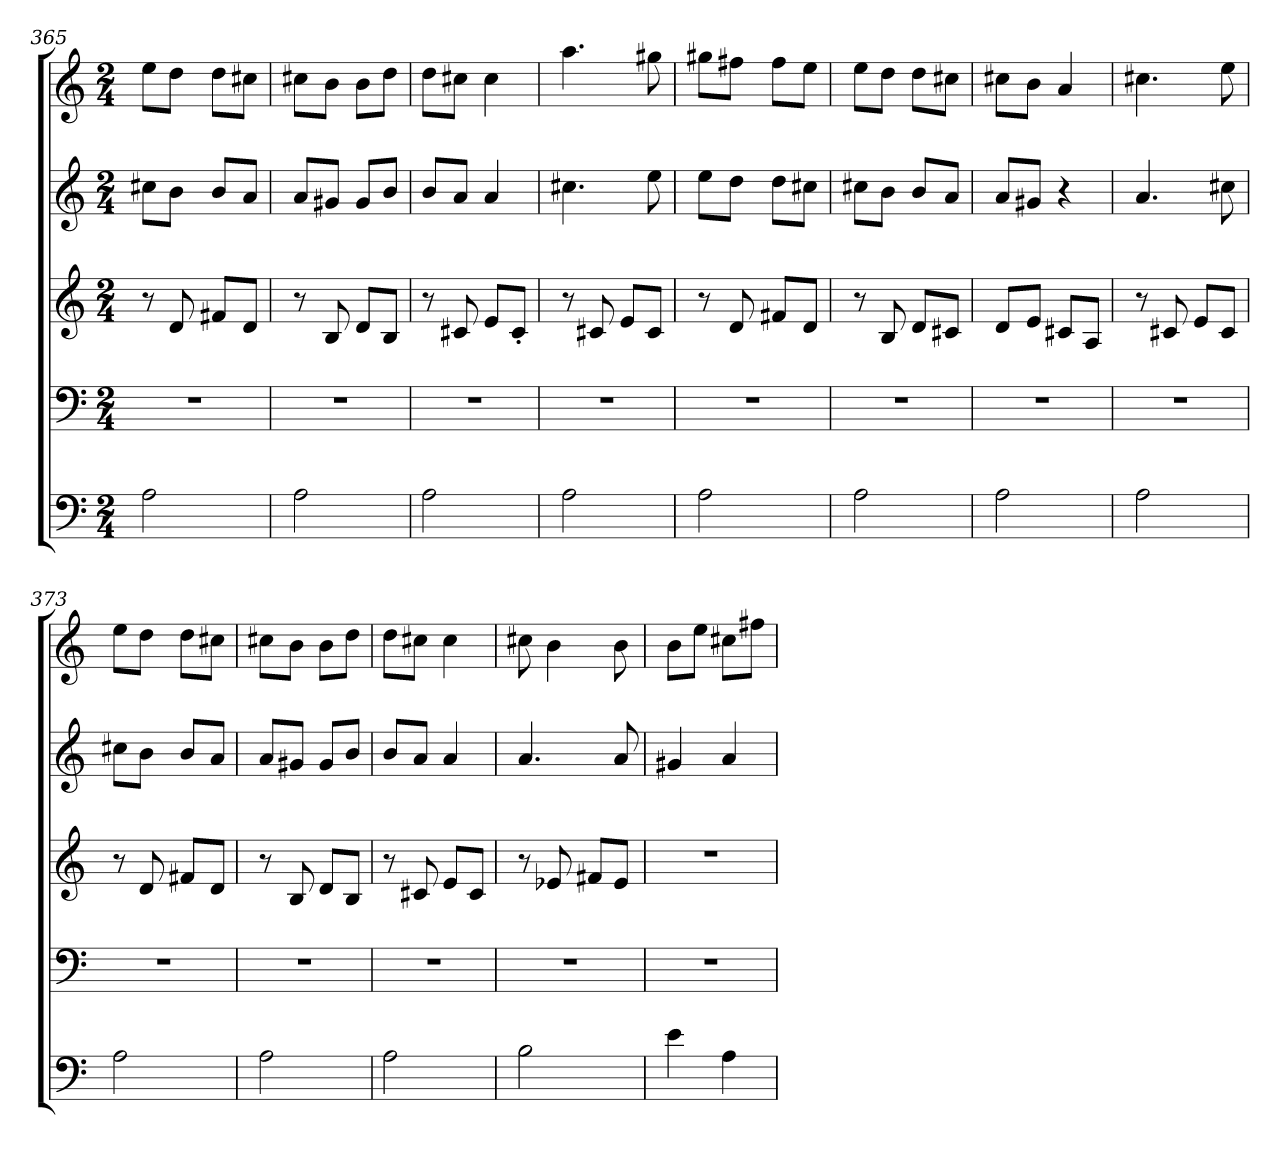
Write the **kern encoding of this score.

**kern	**kern	**kern	**kern	**kern
*part5	*part4	*part3	*part2	*part1
*staff5	*staff4	*staff3	*staff2	*staff1
*clefF4	*clefF4	*clefG2	*clefG2	*clefG2
*k[]	*k[]	*k[]	*k[]	*k[]
*M2/4	*M2/4	*M2/4	*M2/4	*M2/4
=365	=365	=365	=365	=365
2A\	2r	8r	8cc#X\L	8ee\L
.	.	8d/	8b\J	8dd\J
.	.	8f#X/L	8b/L	8dd\L
.	.	8d/J	8a/J	8cc#X\J
!!LO:LB:g=z
=366	=366	=366	=366	=366
2A\	2r	8r	8a/L	8cc#X\L
.	.	8B/	8g#X/J	8b\J
.	.	8d/L	8g#/L	8b\L
.	.	8B/J	8b/J	8dd\J
=367	=367	=367	=367	=367
2A\	2r	8r	8b/L	8dd\L
.	.	8c#X/	8a/J	8cc#X\J
.	.	8e/L	4a/	4cc#\
.	.	8c#'/J	.	.
=368	=368	=368	=368	=368
*	*	*	*	*MM180
2A\	2r	8r	4.cc#X\	4.aa\
.	.	8c#X/	.	.
.	.	8e/L	.	.
.	.	8c#/J	8ee\	8gg#X\
=369	=369	=369	=369	=369
2A\	2r	8r	8ee\L	8gg#X\L
.	.	8d/	8dd\J	8ff#X\J
.	.	8f#X/L	8dd\L	8ff#\L
.	.	8d/J	8cc#X\J	8ee\J
=370	=370	=370	=370	=370
2A\	2r	8r	8cc#X\L	8ee\L
.	.	8B/	8b\J	8dd\J
.	.	8d/L	8b/L	8dd\L
.	.	8c#X/J	8a/J	8cc#X\J
=371	=371	=371	=371	=371
2A\	2r	8d/L	8a/L	8cc#X\L
.	.	8e/J	8g#X/J	8b\J
.	.	8c#X/L	4r	4a/
.	.	8A/J	.	.
!!LO:PB:g=z
=372	=372	=372	=372	=372
*	*	*	*	*MM180
2A\	2r	8r	4.a/	4.cc#X\
.	.	8c#X/	.	.
.	.	8e/L	.	.
.	.	8c#/J	8cc#X\	8ee\
=373	=373	=373	=373	=373
2A\	2r	8r	8cc#X\L	8ee\L
.	.	8d/	8b\J	8dd\J
.	.	8f#X/L	8b/L	8dd\L
.	.	8d/J	8a/J	8cc#X\J
=374	=374	=374	=374	=374
2A\	2r	8r	8a/L	8cc#X\L
.	.	8B/	8g#X/J	8b\J
.	.	8d/L	8g#/L	8b\L
.	.	8B/J	8b/J	8dd\J
=375	=375	=375	=375	=375
2A\	2r	8r	8b/L	8dd\L
.	.	8c#X/	8a/J	8cc#X\J
.	.	8e/L	4a/	4cc#\
.	.	8c#/J	.	.
=376	=376	=376	=376	=376
*	*	*	*	*MM180
2B\	2r	8r	4.a/	8cc#X\
.	.	8e-X/	.	4b\
.	.	8f#X/L	.	.
.	.	8e-/J	8a/	8b\
=377	=377	=377	=377	=377
4e\	2r	2r	4g#X/	8b\L
.	.	.	.	8ee\J
4A\	.	.	4a/	8cc#X\L
.	.	.	.	8ff#X\J
=	=	=	=	=
*-	*-	*-	*-	*-
